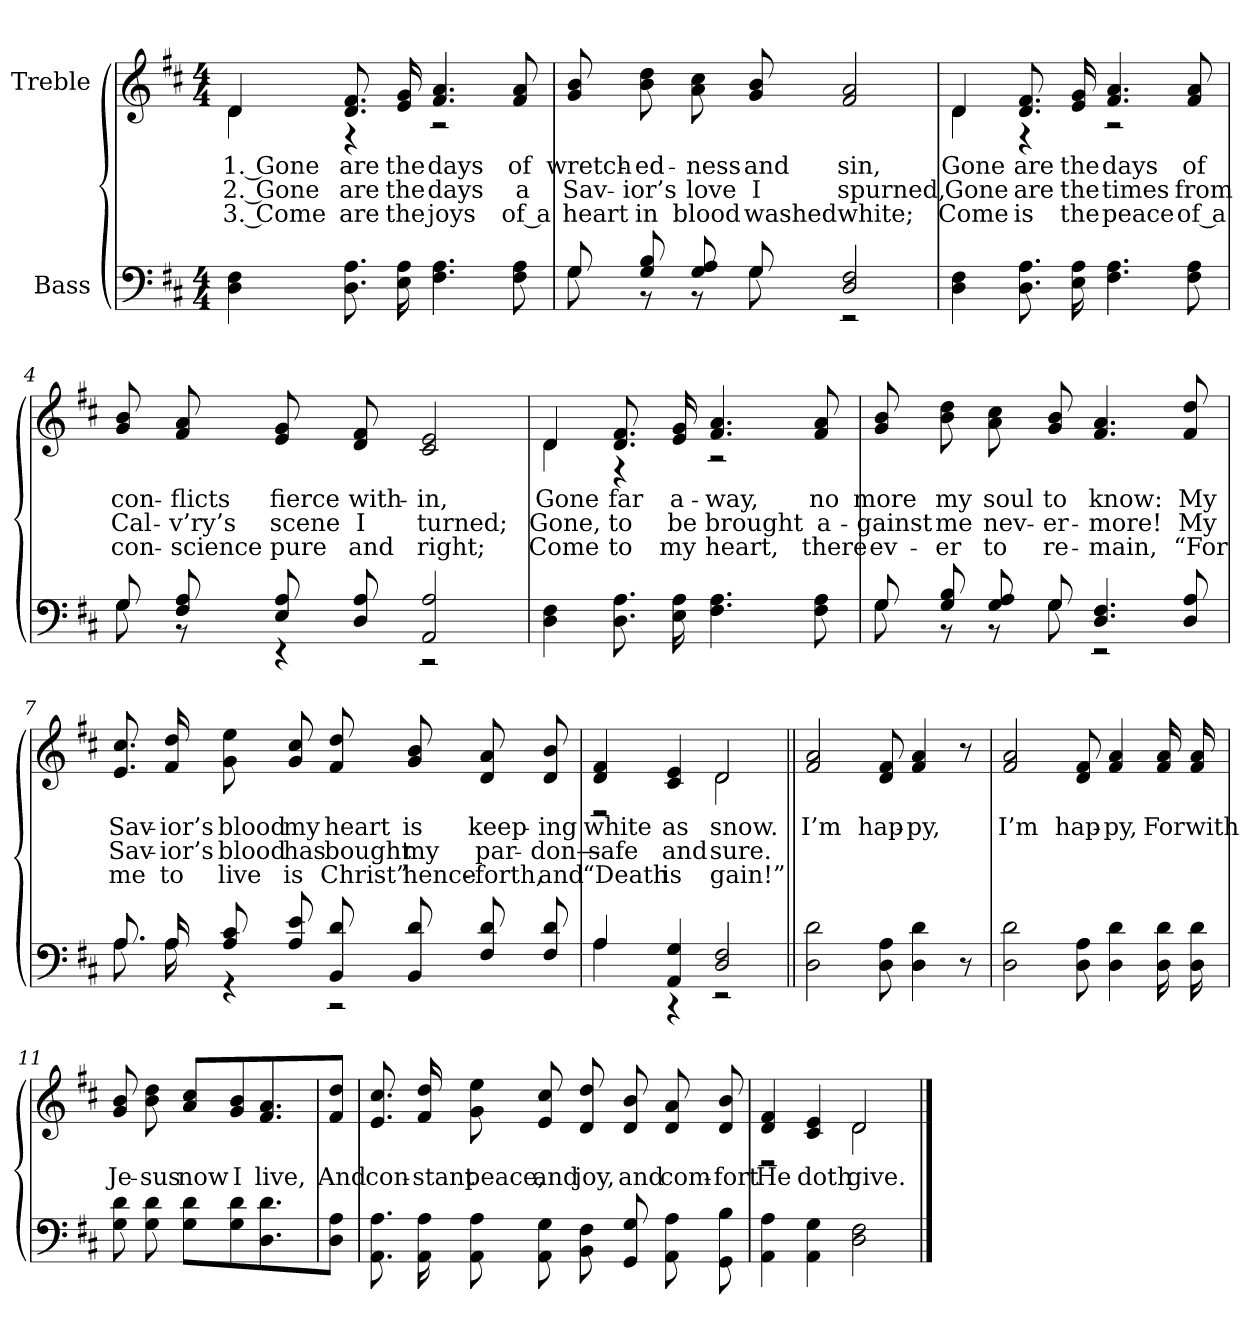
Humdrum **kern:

**kern	**kern	**text	**text	**text
*part2	*part1	*part1	*part1	*part1
*staff2	*staff1	*staff1	*staff1	*staff1
*I"Bass	*I"Treble	*	*	*
*clefF4	*clefG2	*	*	*
*k[f#c#]	*k[f#c#]	*	*	*
*D:	*D:	*	*	*
*M4/4	*M4/4	*	*	*
*MM110	*MM110	*	*	*
=1	=1	=1	=1	=1
*	*^	*	*	*
4D 4F#	4d	4d	-1. Gone	-2. Gone	-3. Come
8.D 8.AL	8.d 8.f#L	4r	-are	-are	-are
16E 16A	16e 16g	.	-the	-the	-the
4.F# 4.A	4.f# 4.a	2r	-days	-days	-joys
8F# 8A	8f# 8a	.	-of	-a	-of a
*	*v	*v	*	*	*
=2	=2	=2	=2	=2
*^	*	*	*	*
8GL	8GL	8g 8bL	-wretch-	-Sav-	-heart
8G 8B	8r	8b 8dd	-ed-	-ior’s	-in
8G 8AL	8r	8a 8cc#L	-ness	-love	-blood
8G	8G	8g 8b	-and	-I	-washed
2D 2F#	2r	2f# 2a	-sin,	-spurned,	-white;
*v	*v	*	*	*	*
=3	=3	=3	=3	=3
*	*^	*	*	*
4D 4F#	4d	4d	-Gone	-Gone	-Come
8.D 8.AL	8.d 8.f#L	4r	-are	-are	-is
16E 16A	16e 16g	.	-the	-the	-the
4.F# 4.A	4.f# 4.a	2r	-days	-times	-peace
8F# 8A	8f# 8a	.	-of	-from	-of a
*	*v	*v	*	*	*
=4	=4	=4	=4	=4
*^	*	*	*	*
8GL	8GL	8g 8bL	-con-	-Cal-	-con-
8F# 8A	8r	8f# 8a	-flicts	-v’ry’s	-science
8E 8AL	4r	8e 8gL	-fierce	-scene	-pure
8D 8A	.	8d 8f#	-with-	-I	-and
2AA 2A	2r	2c# 2e	-in,	-turned;	-right;
*v	*v	*	*	*	*
=5	=5	=5	=5	=5
*	*^	*	*	*
4D 4F#	4d	4d	-Gone	-Gone,	-Come
8.D 8.AL	8.d 8.f#L	4r	-far	-to	-to
16E 16A	16e 16g	.	-a-	-be	-my
4.F# 4.A	4.f# 4.a	2r	-way,	-brought	-heart,
8F# 8A	8f# 8a	.	-no	-a-	-there
*	*v	*v	*	*	*
=6	=6	=6	=6	=6
*^	*	*	*	*
8GL	8GL	8g 8bL	-more	-gainst	-ev-
8G 8B	8r	8b 8dd	-my	-me	-er
8G 8AL	8r	8a 8cc#L	-soul	-nev-	-to
8G	8G	8g 8b	-to	-er-	-re-
4.D 4.F#	2r	4.f# 4.a	-know:	-more!	-main,
8D 8A	.	8f# 8dd	-My	-My	-“For
=7	=7	=7	=7	=7	=7
8.AL	8.AL	8.e 8.cc#L	-Sav-	-Sav-	-me
16A	16A	16f# 16dd	-ior’s	-ior’s	-to
8A 8c#L	4r	8g 8eeL	-blood	-blood	-live
8A 8e	.	8g 8cc#	-my	-has	-is
8BB 8dL	2r	8f# 8ddL	-heart	-bought	-Christ”
8BB 8d	.	8g 8b	-is	-my	-hence-
8F# 8dL	.	8d 8aL	-keep-	-par-	-forth,
8F# 8d	.	8d 8b	-ing	-don—	-and
=8	=8	=8	=8	=8	=8
*	*	*^	*	*	*
4A	4A	4d 4f#	2r	-white	-safe	-“Death
4AA 4G	4r	4c# 4e	.	-as	-and	-is
2D 2F#	2r	2d	2d	-snow.	-sure.	-gain!”
=9||	=9||	=9||	=9||	=9||	=9||	=9||
!	!	!LO:TX:a:t=Refrain	!	!	!	!
*v	*v	*	*	*	*	*
*	*v	*v	*	*	*
2D 2d	2f# 2a	-I’m	.	.
8D 8AL	8d 8f#L	-hap-	.	.
4D 4d	4f# 4a	-py,	.	.
8r	8r	.	.	.
=10	=10	=10	=10	=10
2D 2d	2f# 2a	-I’m	.	.
8D 8AL	8d 8f#L	-hap-	.	.
4D 4d	4f# 4a	-py,	.	.
16D 16d	16f# 16a	-For	.	.
16D 16d	16f# 16a	-with	.	.
=11	=11	=11	=11	=11
8G 8dL	8g 8bL	-Je-	.	.
8G 8d	8b 8dd	-sus	.	.
8G 8dL	8a 8cc#L	-now	.	.
8G 8d	8g 8b	-I	.	.
4.D 4.d	4.f# 4.a	-live,	.	.
=12	=12	=12	=12	=12
8D 8AJ	8f# 8ddJ	-And	.	.
=13	=13	=13	=13	=13
8.AA 8.AL	8.e 8.cc#L	-con-	.	.
16AA 16A	16f# 16dd	-stant	.	.
8AA 8AL	8g 8eeL	-peace,	.	.
8AA 8G	8e 8cc#	-and	.	.
8BB 8F#L	8d 8ddL	-joy,	.	.
8GG 8G	8d 8b	-and	.	.
8AA 8AL	8d 8aL	-com-	.	.
8GG 8B	8d 8b	-fort	.	.
=14	=14	=14	=14	=14
*	*^	*	*	*
4AA 4A	4d 4f#	2r	-He	.	.
4AA 4G	4c# 4e	.	-doth	.	.
2D 2F#	2d	2d	-give.	.	.
*	*v	*v	*	*	*
==	==	==	==	==
*-	*-	*-	*-	*-
